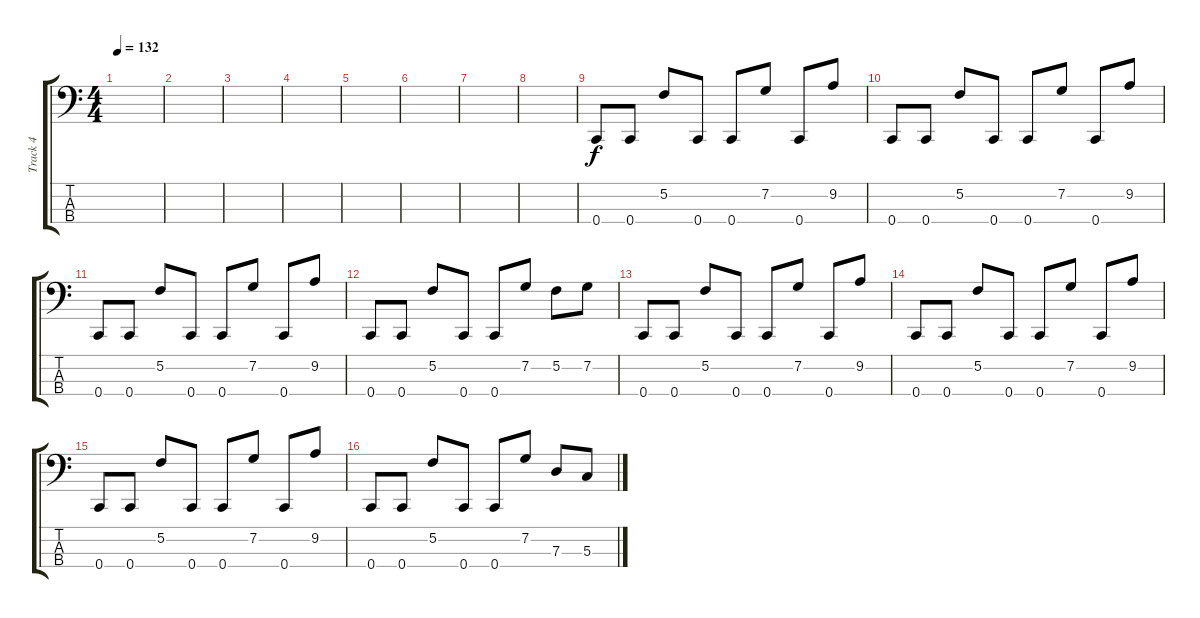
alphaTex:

\track ("Track 4" "Track 4") {instrument electricbasspick}
\staff {score tabs}
\tuning (F2 C2 G1 C1) {hide}
\ts (4 4)
\tempo 132
\clef f4
\ks c
|
|
|
|
|
|
|
|
0.4.8 0.4.8 5.2.8 0.4.8 0.4.8 7.2.8 0.4.8 9.2.8 |
0.4.8 0.4.8 5.2.8 0.4.8 0.4.8 7.2.8 0.4.8 9.2.8 |
0.4.8 0.4.8 5.2.8 0.4.8 0.4.8 7.2.8 0.4.8 9.2.8 |
0.4.8 0.4.8 5.2.8 0.4.8 0.4.8 7.2.8 5.2.8 7.2.8 |
0.4.8 0.4.8 5.2.8 0.4.8 0.4.8 7.2.8 0.4.8 9.2.8 |
0.4.8 0.4.8 5.2.8 0.4.8 0.4.8 7.2.8 0.4.8 9.2.8 |
0.4.8 0.4.8 5.2.8 0.4.8 0.4.8 7.2.8 0.4.8 9.2.8 |
0.4.8 0.4.8 5.2.8 0.4.8 0.4.8 7.2.8 7.3.8 5.3.8
